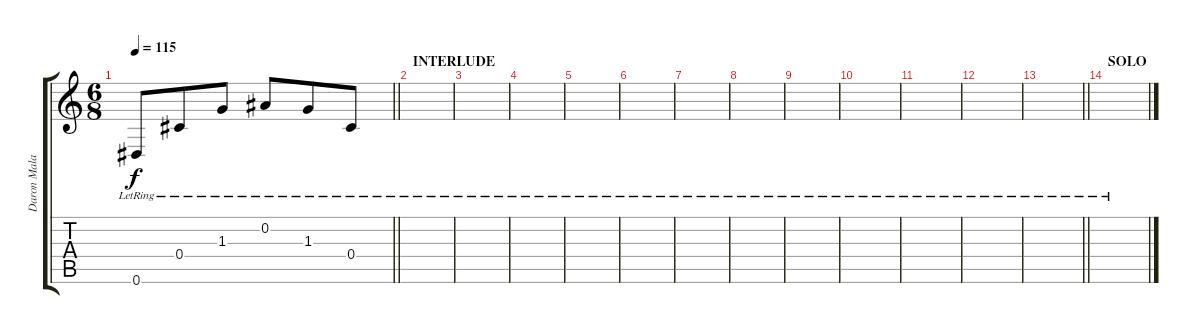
\track ("Daron Malakian acoustic guitar" "Daron Mala") {instrument acousticguitarsteel}
\staff {score tabs}
\tuning (Eb4 Bb3 Gb3 Db3 Ab2 Eb2) {hide}
\ts (6 8)
\tempo 115
\clef g2
\barLineRight lightlight
\ks c
0.6{lr}.8{dy f} 0.4{lr}.8 1.3{lr}.8 0.2{lr}.8 1.3{lr}.8 0.4{lr}.8 |
\section ("" "INTERLUDE")
|
|
|
|
|
|
|
|
|
|
|
\barLineRight lightlight
|
\section ("" "SOLO")
